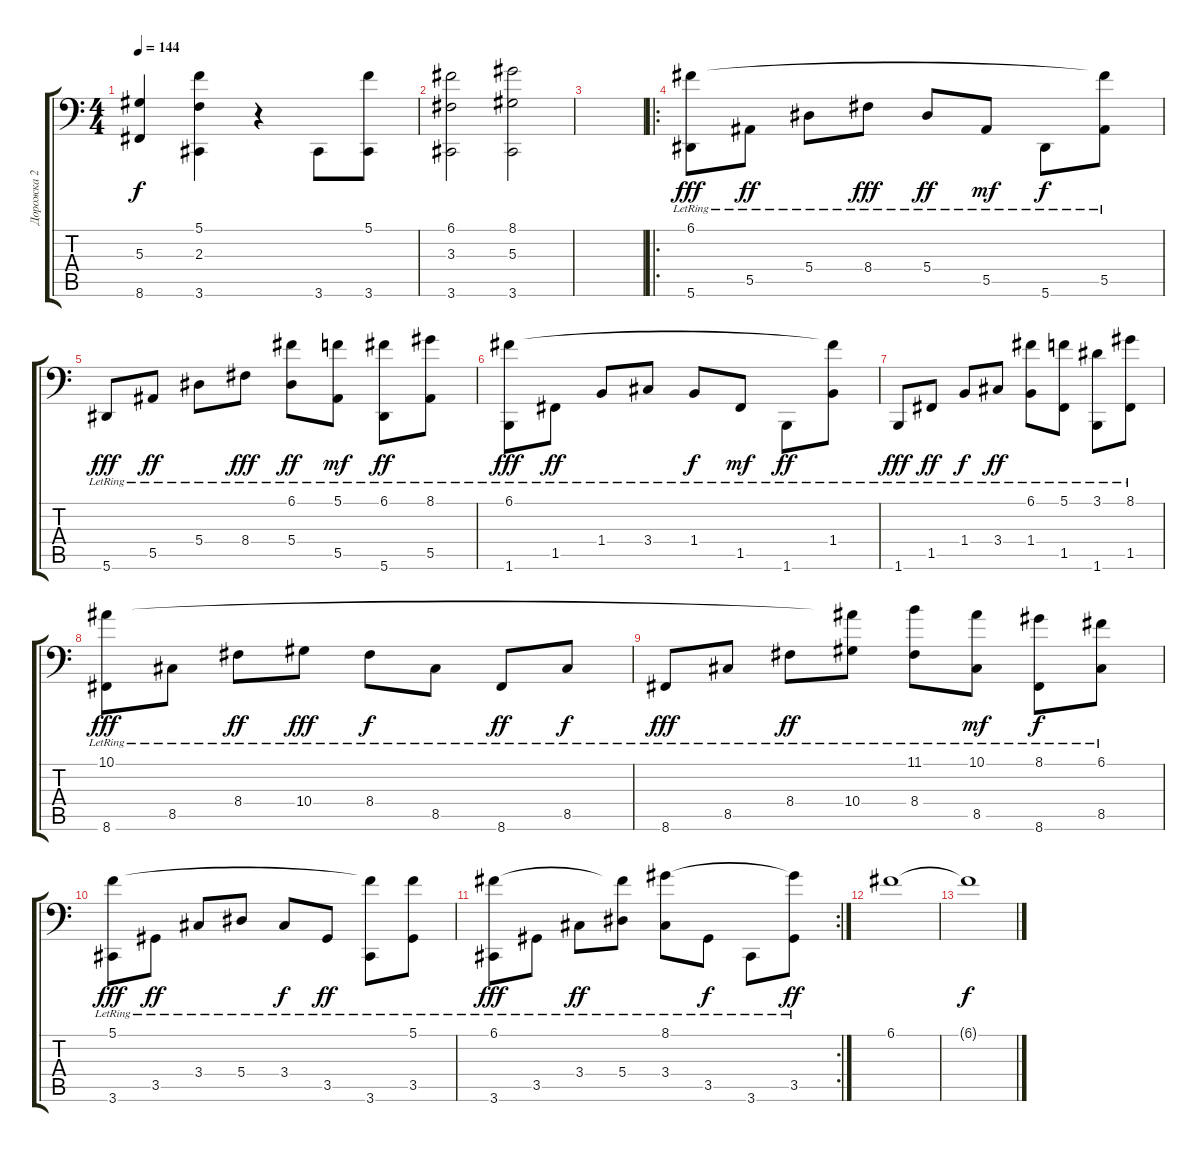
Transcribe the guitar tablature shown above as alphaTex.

\track ("Дорожка 2" "Дорожка 2") {instrument acousticgrandpiano}
\staff {score tabs}
\tuning (C4 G3 Eb3 Bb2 F2 Bb1) {hide}
\ts (4 4)
\tempo 144
\clef f4
\ks c
(5.3{t} 8.6{t}).4{dy f} (5.1 2.3 3.6).4 r.4 3.6.8 (5.1 3.6).8 |
(6.1 3.3 3.6).2 (8.1 5.3 3.6).2 |
|
\ro
(6.1{lr} 5.6{lr}).8{dy fff} 5.5{lr}.8{dy ff} 5.4{lr}.8 8.4{lr}.8{dy fff} 5.4{lr}.8{dy ff} 5.5{lr}.8{dy mf} 5.6{lr}.8{dy f} (6.1{t} 5.5{lr}).8 |
5.6{lr}.8{dy fff} 5.5{lr}.8{dy ff} 5.4{lr}.8 8.4{lr}.8{dy fff} (6.1{lr} 5.4{lr}).8{dy ff} (5.1{lr} 5.5{lr}).8{dy mf} (6.1{lr} 5.6{lr}).8{dy ff} (8.1{lr} 5.5{lr}).8 |
(6.1{lr} 1.6{lr}).8{dy fff} 1.5{lr}.8{dy ff} 1.4{lr}.8 3.4{lr}.8 1.4{lr}.8{dy f} 1.5{lr}.8{dy mf} 1.6{lr}.8{dy ff} (6.1{t} 1.4{lr}).8 |
1.6{lr}.8{dy fff} 1.5{lr}.8{dy ff} 1.4{lr}.8{dy f} 3.4{lr}.8{dy ff} (6.1{lr} 1.4{lr}).8 (5.1{lr} 1.5{lr}).8 (3.1{lr} 1.6{lr}).8 (8.1{lr} 1.5{lr}).8 |
(10.1{lr} 8.6{lr}).8{dy fff} 8.5{lr}.8 8.4{lr}.8{dy ff} 10.4{lr}.8{dy fff} 8.4{lr}.8{dy f} 8.5{lr}.8 8.6{lr}.8{dy ff} 8.5{lr}.8{dy f} |
8.6{lr}.8{dy fff} 8.5{lr}.8 8.4{lr}.8{dy ff} (10.1{t} 10.4{lr}).8 (11.1{lr} 8.4{lr}).8 (10.1{lr} 8.5{lr}).8{dy mf} (8.1{lr} 8.6{lr}).8{dy f} (6.1{lr} 8.5{lr}).8 |
(5.1{lr} 3.6{lr}).8{dy fff} 3.5{lr}.8{dy ff} 3.4{lr}.8 5.4{lr}.8 3.4{lr}.8{dy f} 3.5{lr}.8{dy ff} (5.1{t} 3.6{lr}).8 (5.1{lr} 3.5{lr}).8 |
\rc 2
(6.1{lr} 3.6{lr}).8{dy fff} 3.5{lr}.8 3.4{lr}.8{dy ff} (6.1{t} 5.4{lr}).8 (8.1{lr} 3.4{lr}).8 3.5{lr}.8{dy f} 3.6{lr}.8 (8.1{t} 3.5{lr}).8{dy ff} |
6.1.1 |
6.1{t}.1{dy f}
